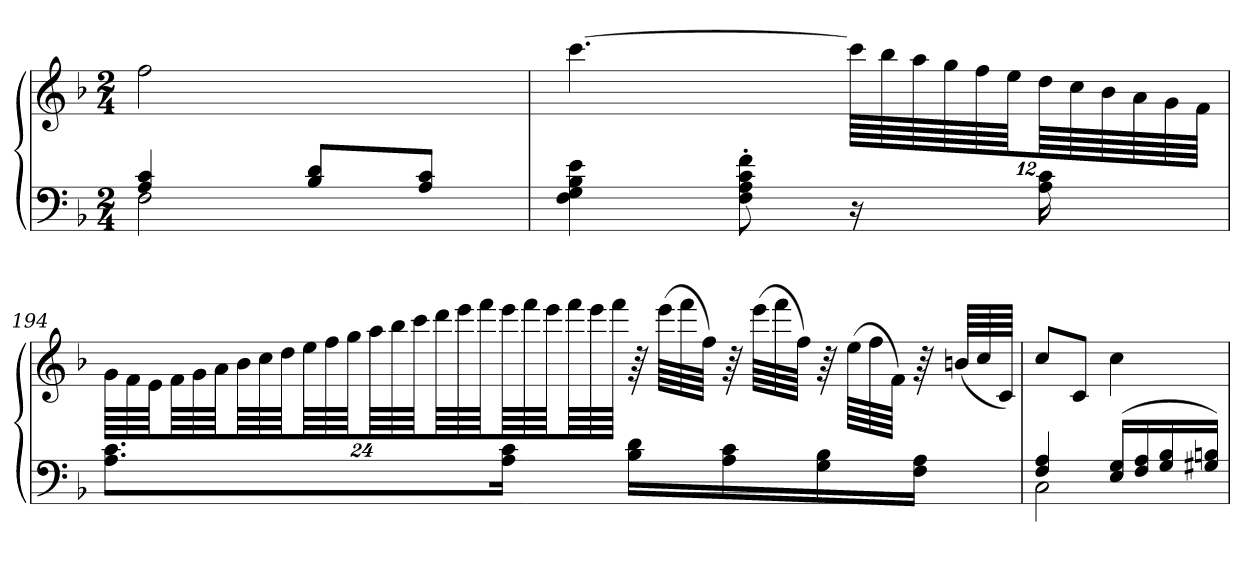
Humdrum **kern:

**kern	**kern
*part1	*part1
*staff2	*staff1
*clefF4	*clefG2
*k[b-]	*k[b-]
*F:	*F:
*M2/4	*M2/4
=	=
*^	*
4A 4c	2F	2ff
8B- 8dL	.	.
8A 8cJ	.	.
*v	*v	*
=193	=193
4F 4G 4B- 4e	[4.ccc
8F' 8A' 8c' 8f'	.
16r	96cccLLLL]
.	96bb-
.	96aa
.	96gg
.	96ff
.	96eeJJJ
16A 16c	96ddLLL
.	96cc
.	96b-
.	96a
.	96g
.	96fJJJJ
=194	=194
8.A 8.cL	96gLLLL
.	96f
.	96eJJJ
.	96fLLL
.	96g
.	96aJJJ
.	96b-LLL
.	96cc
.	96ddJJJ
.	96eeLLL
.	96ff
.	96ggJJJ
.	96aaLLL
.	96bb-
.	96cccJJJ
.	96dddLLL
.	96eee
.	96fffJJJ
16A 16cJk	96eeeLLL
.	96fff
.	96eeeJJJ
.	96fffLLL
.	96eee
.	96fffJJJJ
16B- 16dLL	64r
.	(64eeeLLLL
.	64fff
.	64ffJJJJ)
16A 16c	64r
.	(64eeeLLLL
.	64fff
.	64ffJJJJ)
16G 16B-	64r
.	(64eeLLLL
.	64ff
.	64fJJJJ)
16F 16AJJ	64r
.	(64bnLLLL
.	64cc
.	64cJJJJ)
=195	=195
*^	*
4F 4A	2C	8ccL
.	.	8cJ
(16E 16GLL	.	4cc
16F 16A	.	.
16G 16B-	.	.
16G#X 16BnJJ)	.	.
*v	*v	*
=	=
*-	*-
